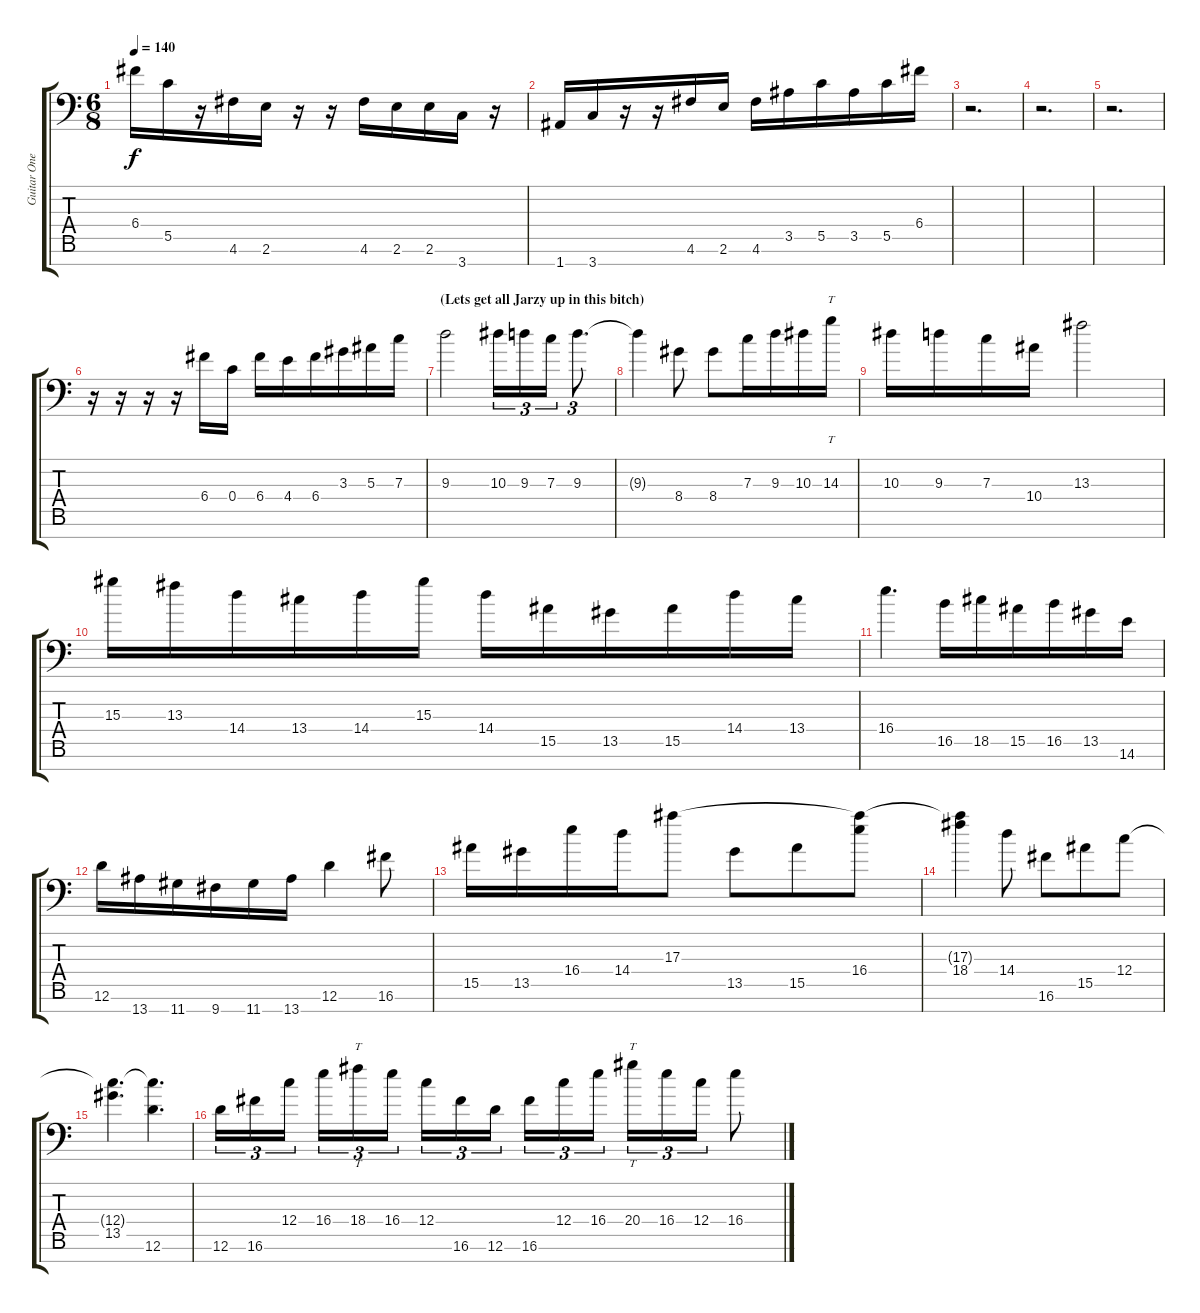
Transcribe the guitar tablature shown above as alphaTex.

\track ("Guitar One" "Guitar One") {instrument overdrivenguitar}
\staff {score tabs}
\tuning (D4 A3 F3 C3 G2 D2 A1) {hide}
\ts (6 8)
\tempo 140
\clef f4
\ks c
6.4.16{dy f} 5.5.16 r.16 4.6.16 2.6.16 r.16 r.16 4.6.16 2.6.16 2.6.16 3.7.16 r.16 |
1.7.16 3.7.16 r.16 r.16 4.6.16 2.6.16 4.6.16 3.5.16 5.5.16 3.5.16 5.5.16 6.4.16 |
r.2{d} |
r.2{d} |
r.2{d} |
r.16 r.16 r.16 r.16 6.4.16 0.4.16 6.4.16 4.4.16 6.4.16 3.3.16 5.3.16 7.3.16 |
\section ("" "(Lets get all Jarzy up in this bitch)")
9.3.2 10.3.16{tu (3 2)} 9.3.16{tu (3 2)} 7.3.16{tu (3 2)} 9.3.8{d tu (3 2)} |
9.3{t}.4 8.4.8 8.4.8 7.3.16 9.3.16 10.3.16 14.3.16{tt} |
10.3.16 9.3.16 7.3.16 10.4.16 13.3.2 |
15.3.16 13.3.16 14.4.16 13.4.16 14.4.16 15.3.16 14.4.16 15.5.16 13.5.16 15.5.16 14.4.16 13.4.16 |
16.4.4{d} 16.5.16 18.5.16 15.5.16 16.5.16 13.5.16 14.6.16 |
12.6.16 13.7.16 11.7.16 9.7.16 11.7.16 13.7.16 12.6.4 16.6.8 |
15.5.16 13.5.16 16.4.16 14.4.16 17.3.8 13.5.8 15.5.8 (17.3{t} 16.4).8 |
(17.3{t} 18.4).4 14.4.8 16.6.8 15.5.8 12.4.8 |
(12.4{t} 13.5).4{d} (12.4{t} 12.6).4{d} |
12.6.16{tu (3 2)} 16.6.16{tu (3 2)} 12.4.16{tu (3 2)} 16.4.16{tu (3 2)} 18.4.16{tt tu (3 2)} 16.4.16{tu (3 2)} 12.4.16{tu (3 2)} 16.6.16{tu (3 2)} 12.6.16{tu (3 2)} 16.6.16{tu (3 2)} 12.4.16{tu (3 2)} 16.4.16{tu (3 2)} 20.4.16{tt tu (3 2)} 16.4.16{tu (3 2)} 12.4.16{tu (3 2)} 16.4.8
